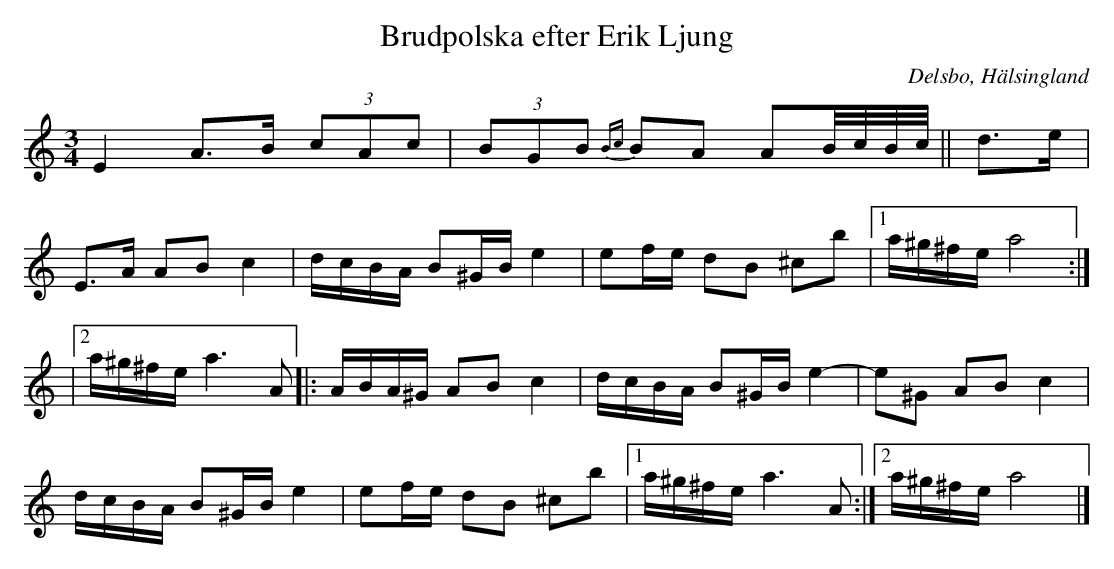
X:1
T: Brudpolska efter Erik Ljung
O: Delsbo, Hälsingland
M: 3/4
L: 1/8
K: Am
E2 A>B (3cAc| (3BGB {Bc}BA AB//c//B//c//|| d>e|
E>A AB c2 | d/c/B/A/ B^G/B/ e2 | ef/e/ dB ^cb |1 a/^g/^f/e/ a4 :|
|2 a/^g/^f/e/ a3 A |: A/B/A/^G/ AB c2 | d/c/B/A/ B^G/B/ e2- | e^G AB c2 |
d/c/B/A/ B^G/B/ e2 | ef/e/ dB ^cb |1 a/^g/^f/e/ a3 A :|2 a/^g/^f/e/ a4 |]
